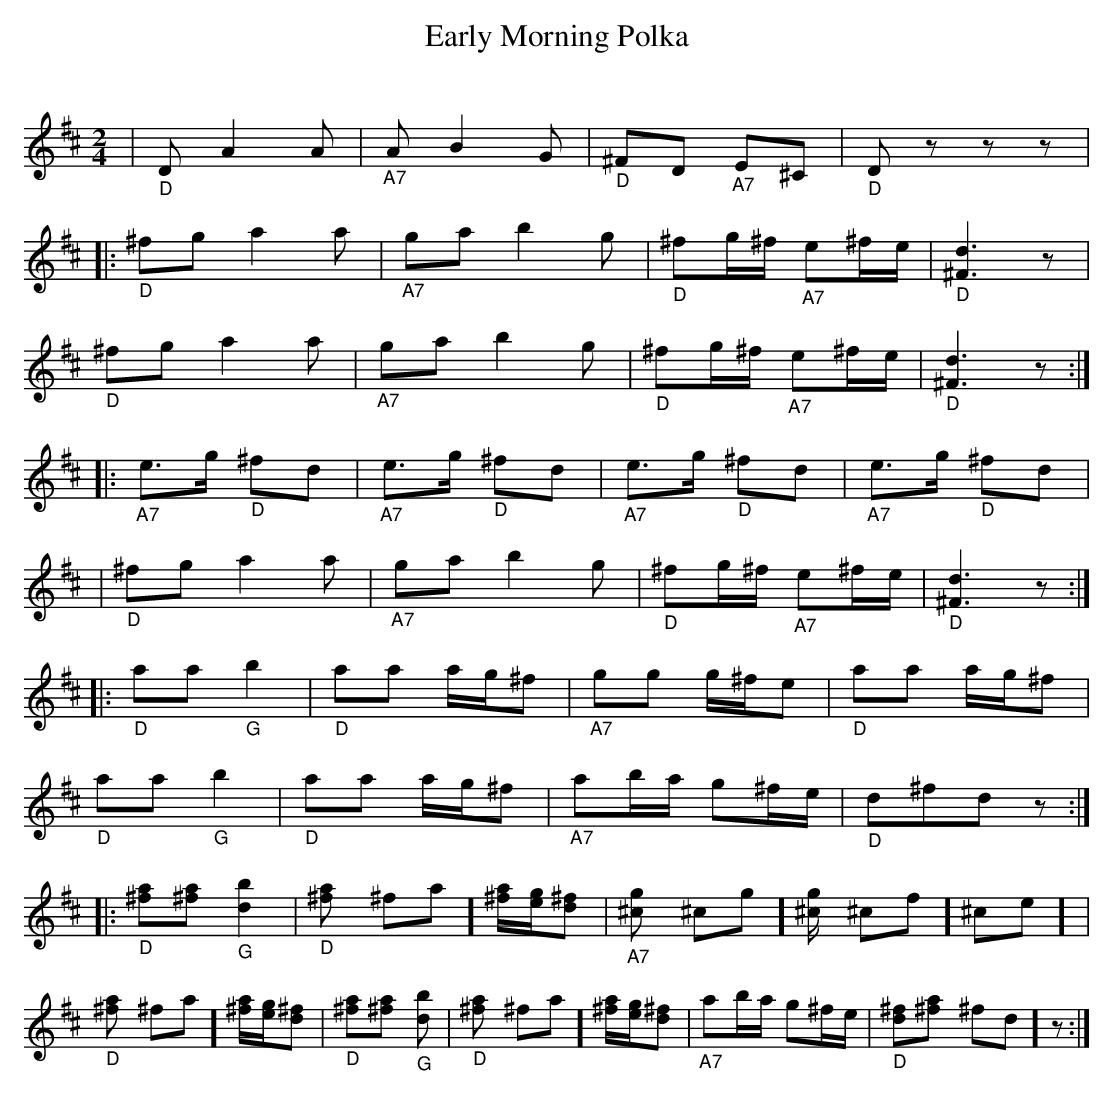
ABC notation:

X:1
T:  Early Morning Polka
C:
K:D
M:2/4
| "_D" D A2 A | "_A7" A B2 G | "_D" ^FD "_A7" E^C | "_D" D z z z |
|: "_D" ^fg a2 a | "_A7" ga b2 g | "_D" ^fg/^f/ "_A7" e^f/e/ | "_D" [^F3d3] z |
"_D" ^fg a2 a | "_A7" ga b2 g | "_D" ^fg/^f/ "_A7" e^f/e/ | "_D" [^F3d3] z :|
|: "_A7" e>g "_D" ^fd | "_A7" e>g "_D" ^fd | "_A7" e>g "_D" ^fd | "_A7" e>g "_D" ^fd |
| "_D" ^fg a2 a | "_A7" ga b2 g | "_D" ^fg/^f/ "_A7" e^f/e/ | "_D" [^F3d3] z :|
||: "_D" aa "_G" b2 | "_D" aa /a/g/^f | "_A7" gg /g/^f/e | "_D" aa /a/g/^f |
"_D" aa "_G" b2 | "_D" aa /a/g/^f | "_A7" ab/a/ g^f/e/ | "_D" d^fd z :|
|: "_D" [^fa][^fa] "_G" [d2b2] | "_D" [^fa][ ^fa] /[^fa]/[eg]/[d^f] | "_A7" [^cg][ ^cg] /[^cg]/[ ^cf]/[ ^ce] |
"_D" [^fa][ ^fa] /[^fa]/[eg]/[d^f] | "_D" [^fa][^fa] "_G" [db2] | "_D" [^fa][ ^fa] /[^fa]/[eg]/[d^f] | "_A7" ab/a/ g^f/e/ | "_D" [^fd][a^f][ ^fd] z :|
